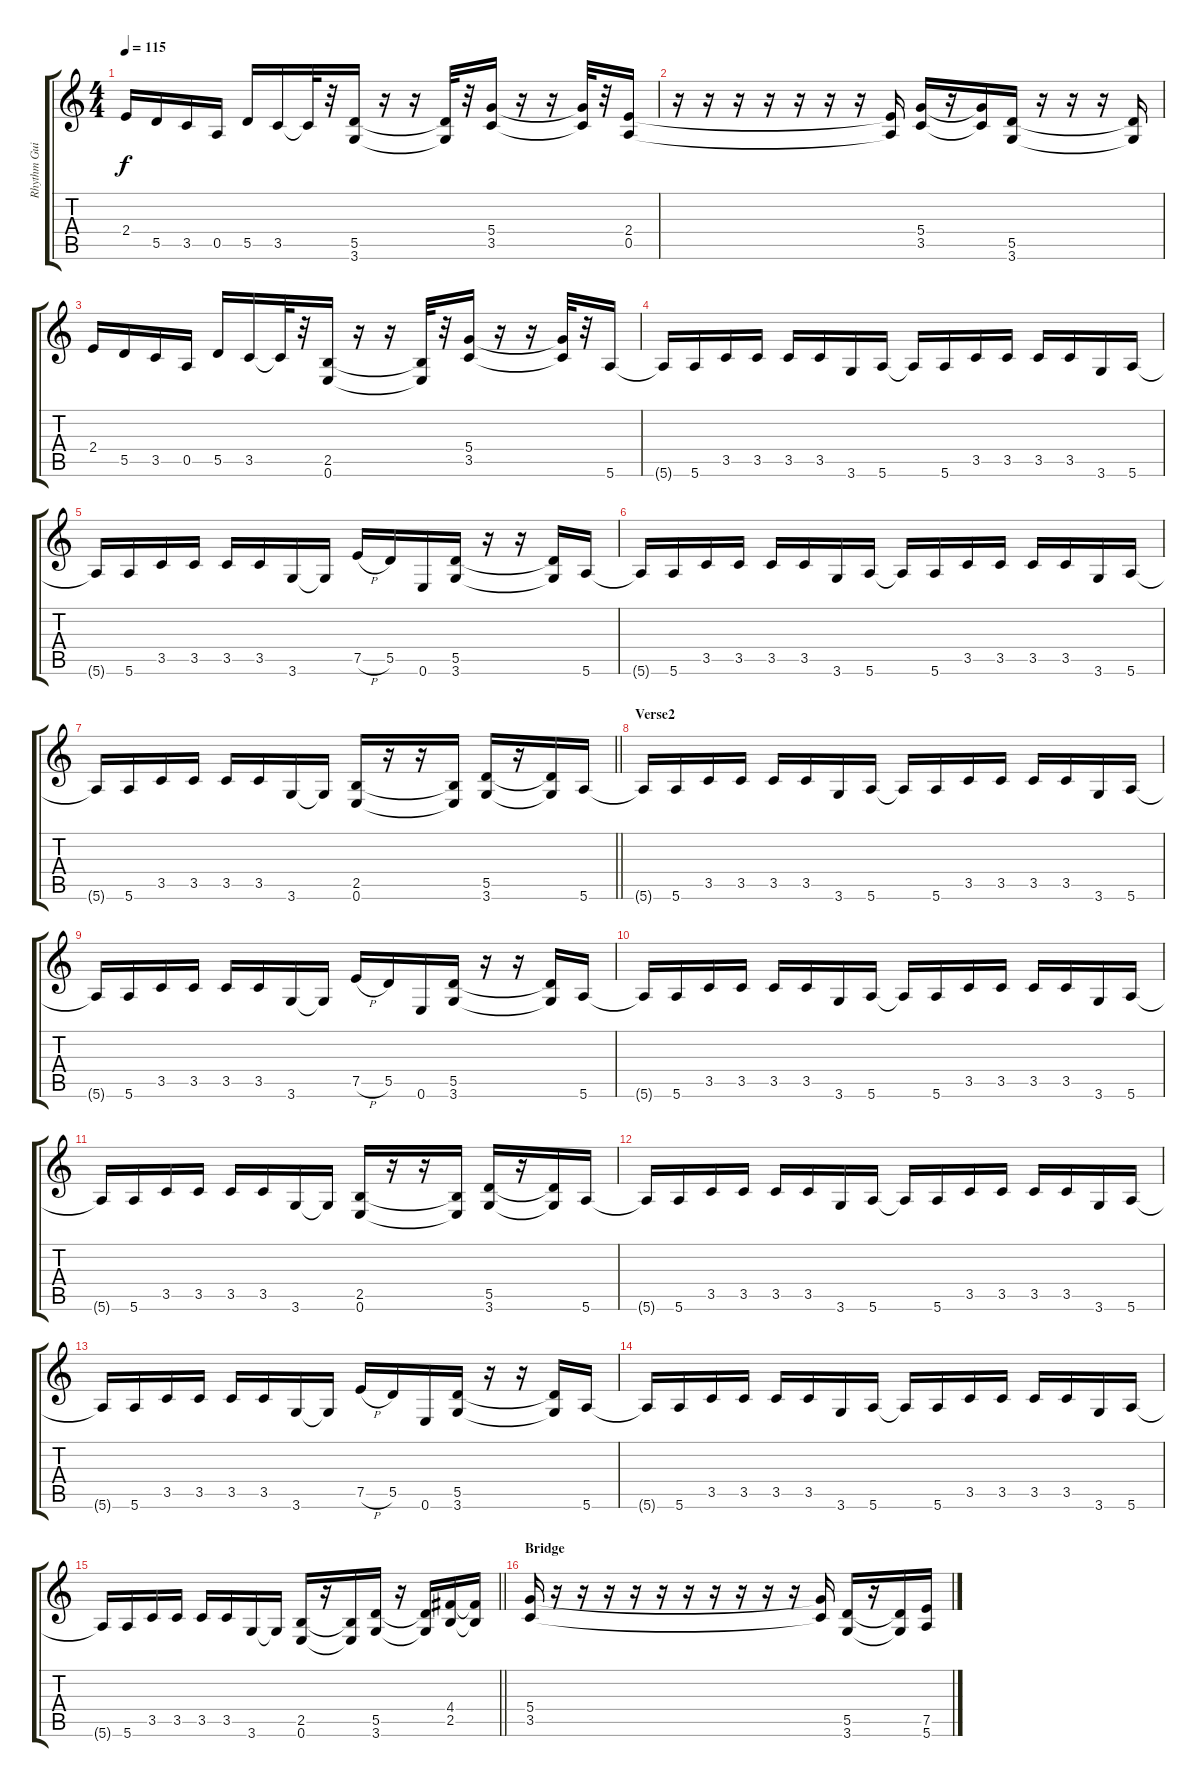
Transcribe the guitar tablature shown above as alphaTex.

\track ("Rhythm Guitar" "Rhythm Gui") {instrument distortionguitar}
\staff {score tabs}
\tuning (E4 B3 G3 D3 A2 E2) {hide}
\ts (4 4)
\tempo 115
\clef g2
\ks c
2.4.16{dy f} 5.5.16 3.5.16 0.5.16 5.5.16 3.5.16 3.5{t}.32 r.32 (5.5 3.6).16 r.16 r.16 (5.5{t} 3.6{t}).32 r.32 (5.4 3.5).16 r.16 r.16 (5.4{t} 3.5{t}).32 r.32 (2.4 0.5).16 |
r.16 r.16 r.16 r.16 r.16 r.16 r.16 (2.4{t} 0.5{t}).16 (5.4 3.5).16 r.16 (5.4{t} 3.5{t}).16 (5.5 3.6).16 r.16 r.16 r.16 (5.5{t} 3.6{t}).16 |
2.4.16 5.5.16 3.5.16 0.5.16 5.5.16 3.5.16 3.5{t}.32 r.32 (2.5 0.6).16 r.16 r.16 (2.5{t} 0.6{t}).32 r.32 (5.4 3.5).16 r.16 r.16 (5.4{t} 3.5{t}).32 r.32 5.6.16 |
5.6{t}.16 5.6.16 3.5.16 3.5.16 3.5.16 3.5.16 3.6.16 5.6.16 5.6{t}.16 5.6.16 3.5.16 3.5.16 3.5.16 3.5.16 3.6.16 5.6.16 |
5.6{t}.16 5.6.16 3.5.16 3.5.16 3.5.16 3.5.16 3.6.16 3.6{t}.16 7.5{h}.16 5.5.16 0.6.16 (5.5 3.6).16 r.16 r.16 (5.5{t} 3.6{t}).16 5.6.16 |
5.6{t}.16 5.6.16 3.5.16 3.5.16 3.5.16 3.5.16 3.6.16 5.6.16 5.6{t}.16 5.6.16 3.5.16 3.5.16 3.5.16 3.5.16 3.6.16 5.6.16 |
\barLineRight lightlight
5.6{t}.16 5.6.16 3.5.16 3.5.16 3.5.16 3.5.16 3.6.16 3.6{t}.16 (2.5 0.6).16 r.16 r.16 (2.5{t} 0.6{t}).16 (5.5 3.6).16 r.16 (5.5{t} 3.6{t}).16 5.6.16 |
\section ("" "Verse2")
5.6{t}.16 5.6.16 3.5.16 3.5.16 3.5.16 3.5.16 3.6.16 5.6.16 5.6{t}.16 5.6.16 3.5.16 3.5.16 3.5.16 3.5.16 3.6.16 5.6.16 |
5.6{t}.16 5.6.16 3.5.16 3.5.16 3.5.16 3.5.16 3.6.16 3.6{t}.16 7.5{h}.16 5.5.16 0.6.16 (5.5 3.6).16 r.16 r.16 (5.5{t} 3.6{t}).16 5.6.16 |
5.6{t}.16 5.6.16 3.5.16 3.5.16 3.5.16 3.5.16 3.6.16 5.6.16 5.6{t}.16 5.6.16 3.5.16 3.5.16 3.5.16 3.5.16 3.6.16 5.6.16 |
5.6{t}.16 5.6.16 3.5.16 3.5.16 3.5.16 3.5.16 3.6.16 3.6{t}.16 (2.5 0.6).16 r.16 r.16 (2.5{t} 0.6{t}).16 (5.5 3.6).16 r.16 (5.5{t} 3.6{t}).16 5.6.16 |
5.6{t}.16 5.6.16 3.5.16 3.5.16 3.5.16 3.5.16 3.6.16 5.6.16 5.6{t}.16 5.6.16 3.5.16 3.5.16 3.5.16 3.5.16 3.6.16 5.6.16 |
5.6{t}.16 5.6.16 3.5.16 3.5.16 3.5.16 3.5.16 3.6.16 3.6{t}.16 7.5{h}.16 5.5.16 0.6.16 (5.5 3.6).16 r.16 r.16 (5.5{t} 3.6{t}).16 5.6.16 |
5.6{t}.16 5.6.16 3.5.16 3.5.16 3.5.16 3.5.16 3.6.16 5.6.16 5.6{t}.16 5.6.16 3.5.16 3.5.16 3.5.16 3.5.16 3.6.16 5.6.16 |
\barLineRight lightlight
5.6{t}.16 5.6.16 3.5.16 3.5.16 3.5.16 3.5.16 3.6.16 3.6{t}.16 (2.5 0.6).16 r.16 (2.5{t} 0.6{t}).16 (5.5 3.6).16 r.16 (5.5{t} 3.6{t}).16 (4.4 2.5).16 (4.4{t} 2.5{t}).16 |
\section ("" "Bridge")
(5.4 3.5).16 r.16 r.16 r.16 r.16 r.16 r.16 r.16 r.16 r.16 r.16 (5.4{t} 3.5{t}).16 (5.5 3.6).16 r.16 (5.5{t} 3.6{t}).16 (7.5 5.6).16
